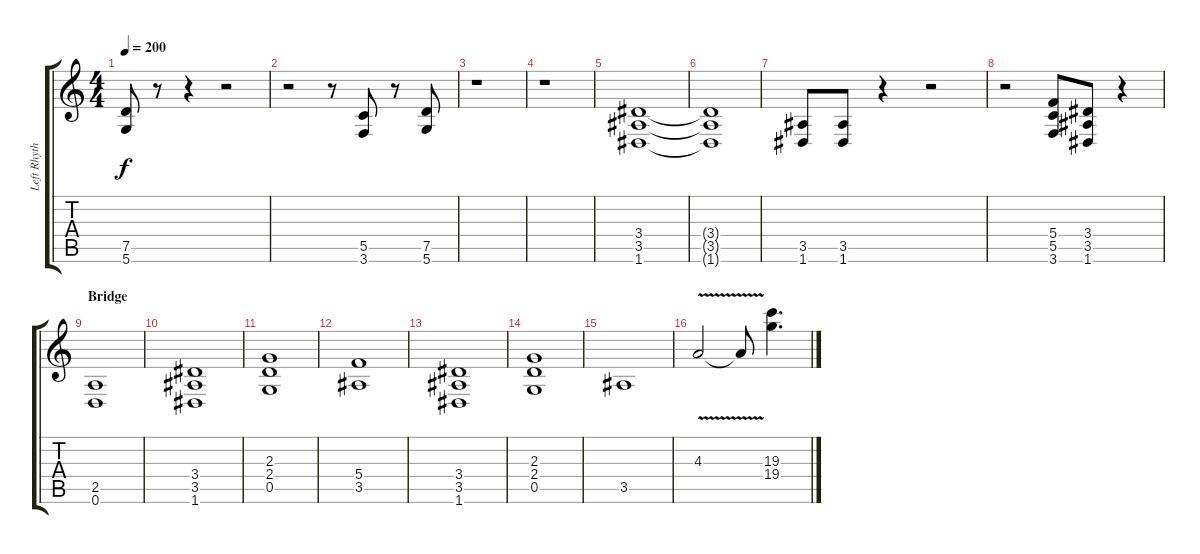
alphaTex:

\track ("Left Rhythm Gtr" "Left Rhyth") {instrument overdrivenguitar}
\staff {score tabs}
\tuning (D4 A3 F3 C3 G2 D2) {hide}
\ts (4 4)
\tempo 200
\clef g2
\ks c
(7.5 5.6).8{dy f} r.8 r.4 r.2 |
r.2 r.8 (5.5 3.6).8 r.8 (7.5 5.6).8 |
r.1 |
r.1 |
(3.4 3.5 1.6).1 |
(3.4{t} 3.5{t} 1.6{t}).1 |
(3.5 1.6).8 (3.5 1.6).8 r.4 r.2 |
r.2 (5.4 5.5 3.6).8 (3.4 3.5 1.6).8 r.4 |
\section ("" "Bridge")
(2.5 0.6).1 |
(3.4 3.5 1.6).1 |
(2.3 2.4 0.5).1 |
(5.4 3.5).1 |
(3.4 3.5 1.6).1 |
(2.3 2.4 0.5).1 |
3.5.1 |
4.3{v}.2 4.3{t}.8 (19.3 19.4{ss}).4{d}
